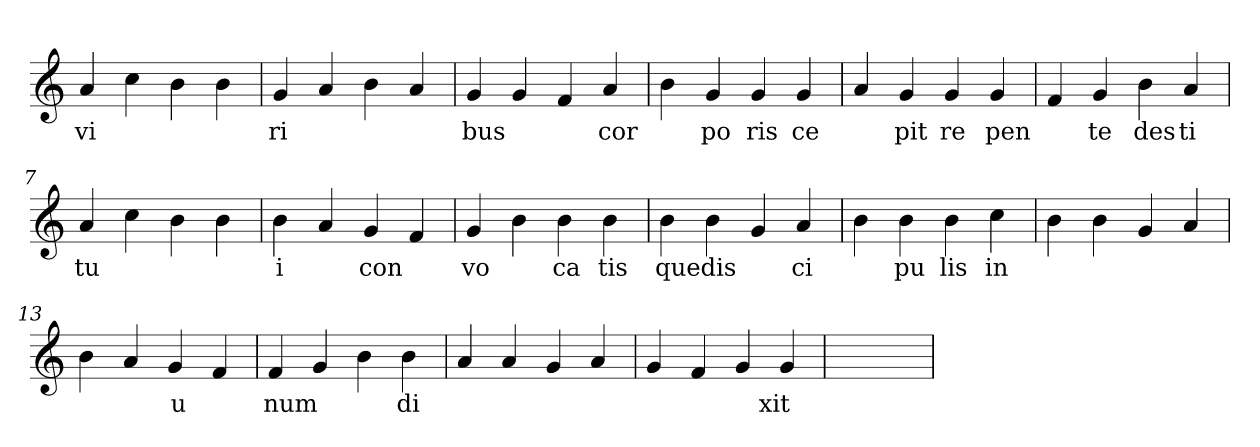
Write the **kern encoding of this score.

**kern	**text
*part1	*part1
*staff1	*staff1
*clefG2	*
=1	=1
4a	vi
4cc	.
4b	.
4b	.
=2	=2
4g	ri
4a	.
4b	.
4a	.
=3	=3
4g	bus
4g	.
4f	.
4a	cor
=4	=4
4b	.
4g	po
4g	ris
4g	ce
=5	=5
4a	.
4g	pit
4g	re
4g	pen
=6	=6
4f	.
4g	te
4b	des
4a	ti
=7	=7
4a	tu
4cc	.
4b	.
4b	.
=8	=8
4b	i
4a	.
4g	con
4f	.
=9	=9
4g	vo
4b	.
4b	ca
4b	tis
=10	=10
4b	que
4b	dis
4g	.
4a	ci
=11	=11
4b	.
4b	pu
4b	lis
4cc	in
=12	=12
4b	.
4b	.
4g	.
4a	.
=13	=13
4b	.
4a	.
4g	u
4f	.
=14	=14
4f	num
4g	.
4b	.
4b	di
=15	=15
4a	.
4a	.
4g	.
4a	.
=16	=16
4g	.
4f	.
4g	.
4g	xit
=17	=17
1ryy	.
=	=
*-	*-
